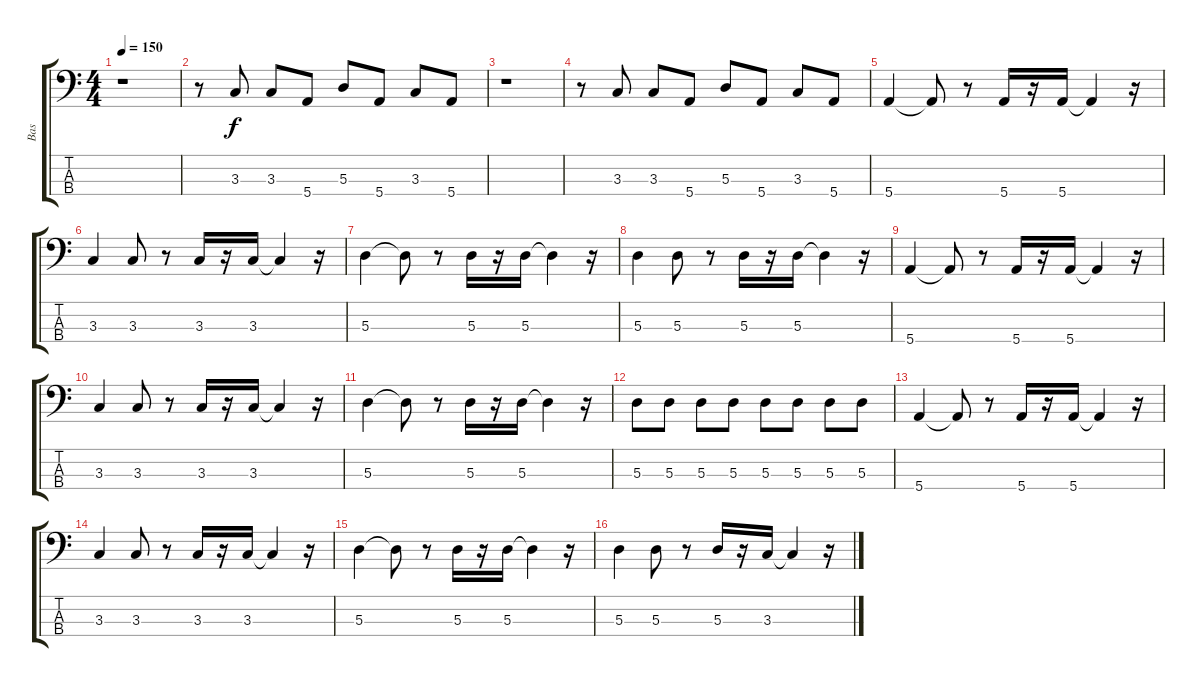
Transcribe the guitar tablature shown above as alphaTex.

\track ("Bas" "Bas") {instrument electricbassfinger}
\staff {score tabs}
\tuning (G2 D2 A1 E1) {hide}
\ts (4 4)
\tempo 150
\clef f4
\ks c
r.1{dy f instrument electricbassfinger} |
r.8 3.3.8 3.3.8 5.4.8 5.3.8 5.4.8 3.3.8 5.4.8 |
r.1 |
r.8 3.3.8 3.3.8 5.4.8 5.3.8 5.4.8 3.3.8 5.4.8 |
5.4.4 5.4{t}.8 r.8 5.4.16 r.16 5.4.16 5.4{t}.4 r.16 |
3.3.4 3.3.8 r.8 3.3.16 r.16 3.3.16 3.3{t}.4 r.16 |
5.3.4 5.3{t}.8 r.8 5.3.16 r.16 5.3.16 5.3{t}.4 r.16 |
5.3.4 5.3.8 r.8 5.3.16 r.16 5.3.16 5.3{t}.4 r.16 |
5.4.4 5.4{t}.8 r.8 5.4.16 r.16 5.4.16 5.4{t}.4 r.16 |
3.3.4 3.3.8 r.8 3.3.16 r.16 3.3.16 3.3{t}.4 r.16 |
5.3.4 5.3{t}.8 r.8 5.3.16 r.16 5.3.16 5.3{t}.4 r.16 |
5.3.8 5.3.8 5.3.8 5.3.8 5.3.8 5.3.8 5.3.8 5.3.8 |
5.4.4 5.4{t}.8 r.8 5.4.16 r.16 5.4.16 5.4{t}.4 r.16 |
3.3.4 3.3.8 r.8 3.3.16 r.16 3.3.16 3.3{t}.4 r.16 |
5.3.4 5.3{t}.8 r.8 5.3.16 r.16 5.3.16 5.3{t}.4 r.16 |
5.3.4 5.3.8 r.8 5.3.16 r.16 3.3.16 3.3{t}.4 r.16
